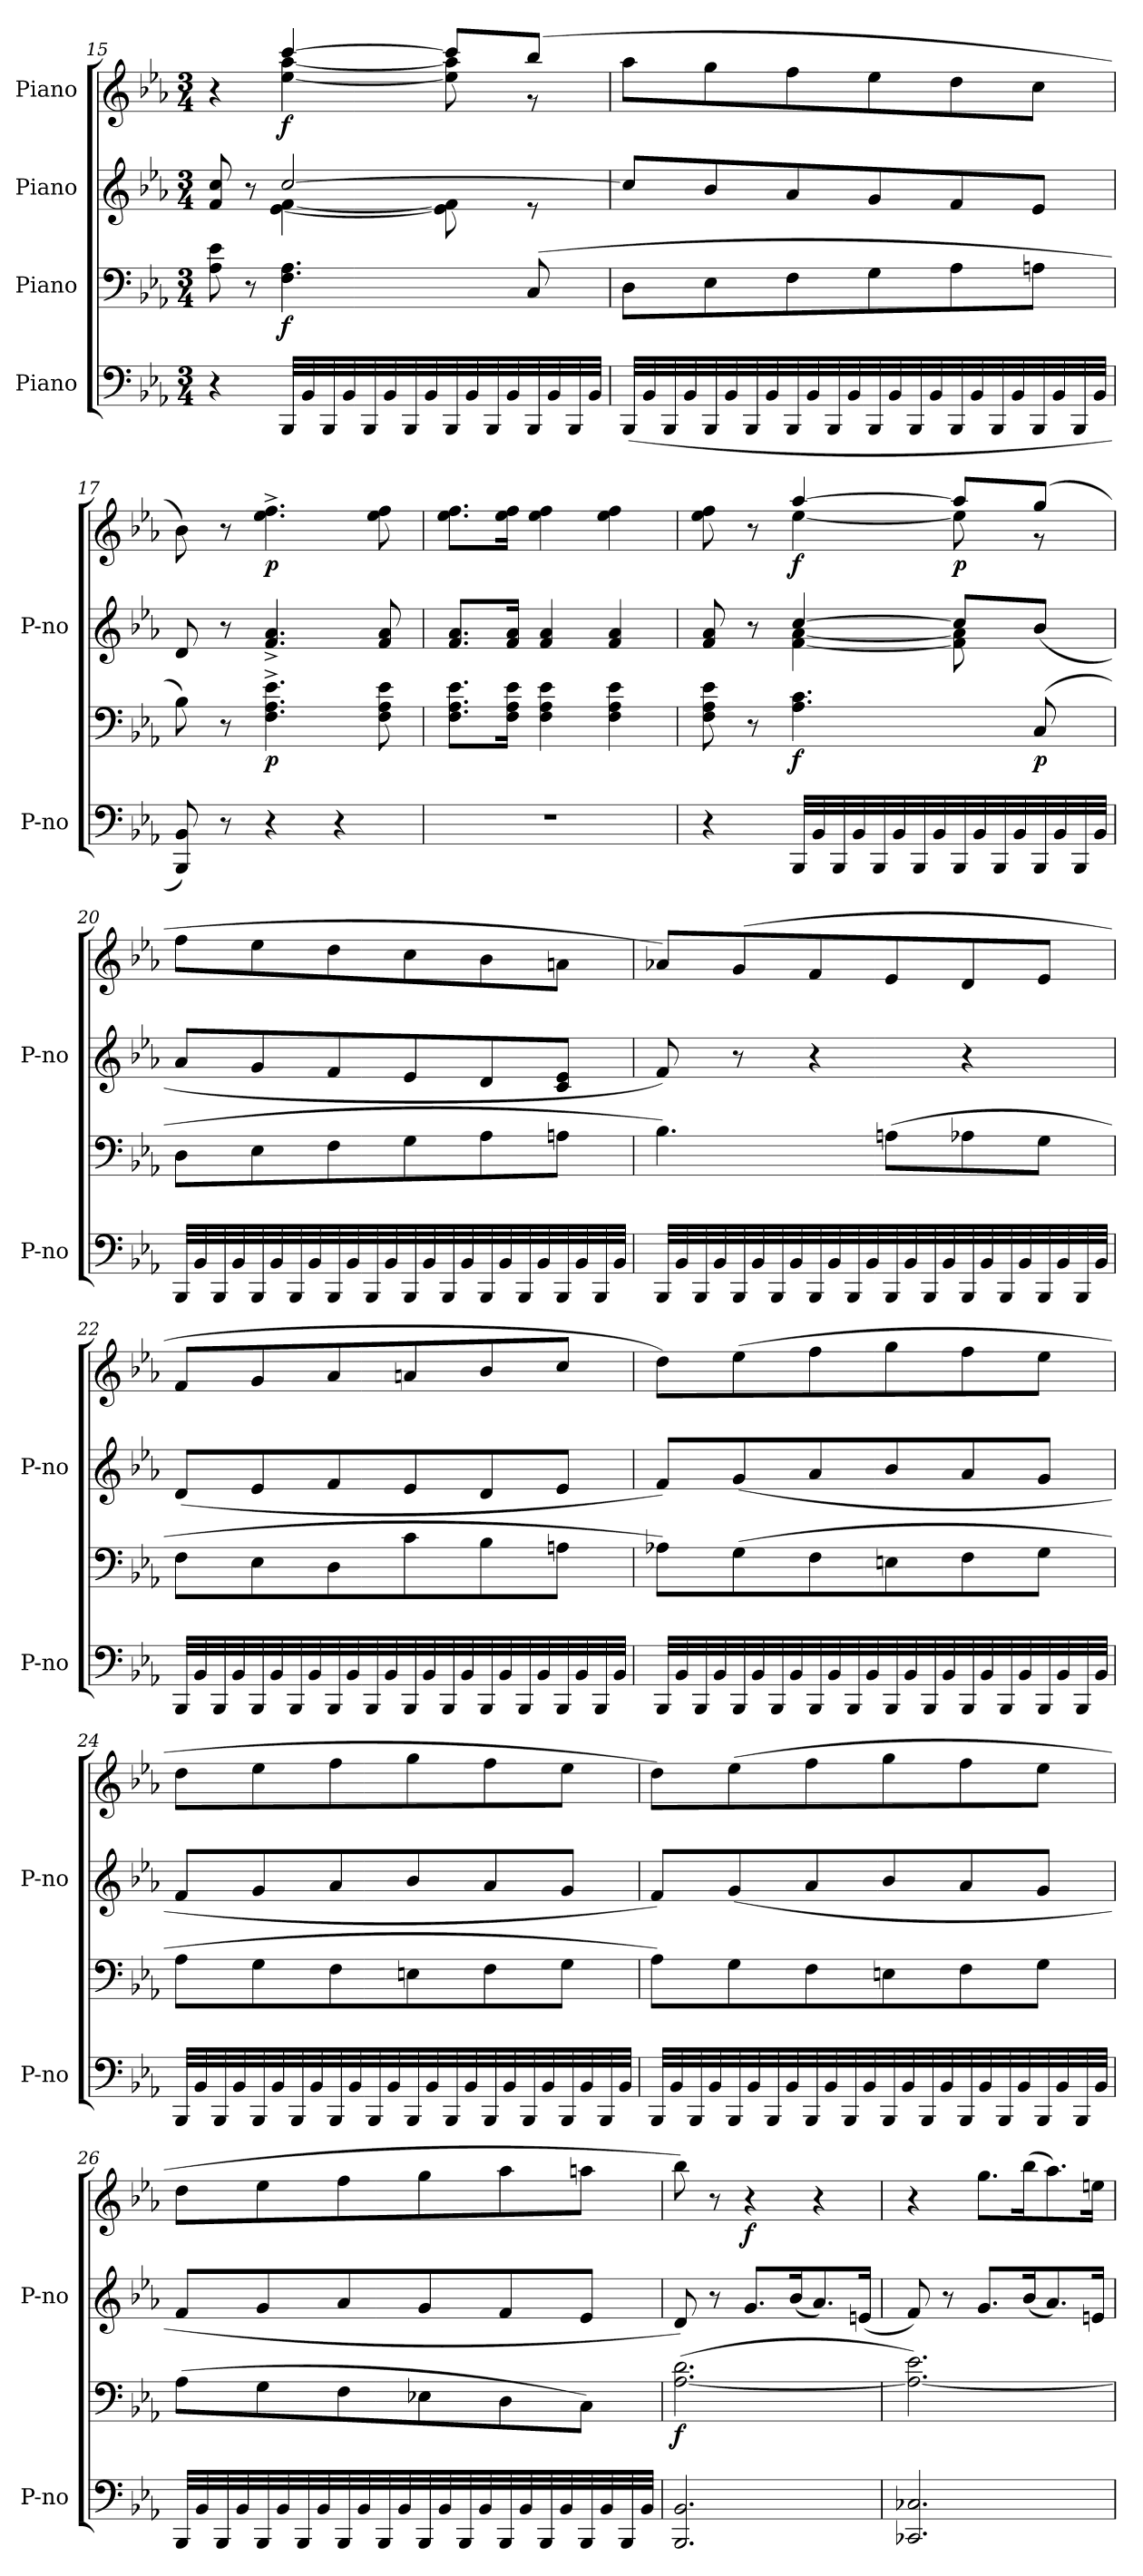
**kern	**kern	**dynam	**kern	**kern	**dynam
*part4	*part3	*part3	*part2	*part1	*part1
*staff4	*staff3	*staff3	*staff2	*staff1	*staff1
*I"Piano	*I"Piano	*	*I"Piano	*I"Piano	*
*I'P-no	*	*	*I'P-no	*	*
*clefF4	*clefF4	*	*clefG2	*clefG2	*
*k[b-e-a-]	*k[b-e-a-]	*	*k[b-e-a-]	*k[b-e-a-]	*
*E-:	*E-:	*	*E-:	*E-:	*
*M3/4	*M3/4	*	*M3/4	*M3/4	*
=15	=15	=15	=15	=15	=15
*	*	*	*^	*^	*
4r	8A-\ 8e-\	.	8f/ 8cc/	4ryy	4r	4ryy	.
.	8r	.	8r	.	.	.	.
32BBB-/LLL	4.F\ 4.A-\	f	[2cc/	[4e-\ [4f\	[4ccc/	[4ee-\ [4aa-\	f
32BB-/	.	.	.	.	.	.	.
32BBB-/	.	.	.	.	.	.	.
32BB-/	.	.	.	.	.	.	.
32BBB-/	.	.	.	.	.	.	.
32BB-/	.	.	.	.	.	.	.
32BBB-/	.	.	.	.	.	.	.
32BB-/	.	.	.	.	.	.	.
32BBB-/	.	.	.	8e-]\ 8f]\	8ccc/L]	8ee-]\ 8aa-]\	.
32BB-/	.	.	.	.	.	.	.
32BBB-/	.	.	.	.	.	.	.
32BB-/	.	.	.	.	.	.	.
32BBB-/	(8C/	.	.	8r	(8bb-/J	8r	.
32BB-/	.	.	.	.	.	.	.
32BBB-/	.	.	.	.	.	.	.
32BB-/JJJ	.	.	.	.	.	.	.
*	*	*	*v	*v	*	*	*
*	*	*	*	*v	*v	*
=16	=16	=16	=16	=16	=16
(32BBB-/LLL	8D\L	.	8cc/L]	8aa-\L	.
32BB-/	.	.	.	.	.
32BBB-/	.	.	.	.	.
32BB-/	.	.	.	.	.
32BBB-/	8E-\	.	8b-/	8gg\	.
32BB-/	.	.	.	.	.
32BBB-/	.	.	.	.	.
32BB-/	.	.	.	.	.
32BBB-/	8F\	.	8a-/	8ff\	.
32BB-/	.	.	.	.	.
32BBB-/	.	.	.	.	.
32BB-/	.	.	.	.	.
32BBB-/	8G\	.	8g/	8ee-\	.
32BB-/	.	.	.	.	.
32BBB-/	.	.	.	.	.
32BB-/	.	.	.	.	.
32BBB-/	8A-\	.	8f/	8dd\	.
32BB-/	.	.	.	.	.
32BBB-/	.	.	.	.	.
32BB-/	.	.	.	.	.
32BBB-/	8An\J	.	8e-/J	8cc\J	.
32BB-/	.	.	.	.	.
32BBB-/	.	.	.	.	.
32BB-/JJJ	.	.	.	.	.
=17	=17	=17	=17	=17	=17
8BBB-/ 8BB-/)	8B-\)	.	8d/	8b-\)	.
8r	8r	.	8r	8r	.
4r	4.F^\ 4.A-^\ 4.e-^\	p	4.f^/ 4.a-^/	4.ee-^\ 4.ff^\	p
4r	.	.	.	.	.
.	8F\ 8A-\ 8e-\	.	8f/ 8a-/	8ee-\ 8ff\	.
=18	=18	=18	=18	=18	=18
2.r	8.F\ 8.A-\ 8.e-\L	.	8.f/ 8.a-/L	8.ee-\ 8.ff\L	.
.	16F\ 16A-\ 16e-\Jk	.	16f/ 16a-/Jk	16ee-\ 16ff\Jk	.
.	4F\ 4A-\ 4e-\	.	4f/ 4a-/	4ee-\ 4ff\	.
.	4F\ 4A-\ 4e-\	.	4f/ 4a-/	4ee-\ 4ff\	.
=19	=19	=19	=19	=19	=19
*	*	*	*^	*^	*
4r	8F\ 8A-\ 8e-\	.	8f/ 8a-/	4ryy	8ee-\ 8ff\	4ryy	.
.	8r	.	8r	.	8r	.	.
32BBB-/LLL	4.A-\ 4.c\	f	[4cc/	[4f\ [4a-\	[4aa-/	[4ee-\	f
32BB-/	.	.	.	.	.	.	.
32BBB-/	.	.	.	.	.	.	.
32BB-/	.	.	.	.	.	.	.
32BBB-/	.	.	.	.	.	.	.
32BB-/	.	.	.	.	.	.	.
32BBB-/	.	.	.	.	.	.	.
32BB-/	.	.	.	.	.	.	.
32BBB-/	.	.	8cc/L]	8f]\ 8a-]\	8aa-/L]	8ee-\]	p
32BB-/	.	.	.	.	.	.	.
32BBB-/	.	.	.	.	.	.	.
32BB-/	.	.	.	.	.	.	.
32BBB-/	(8C/	p	(8b-/J	8ryy	(8gg/J	8r	.
32BB-/	.	.	.	.	.	.	.
32BBB-/	.	.	.	.	.	.	.
32BB-/JJJ	.	.	.	.	.	.	.
*	*	*	*v	*v	*	*	*
*	*	*	*	*v	*v	*
=20	=20	=20	=20	=20	=20
32BBB-/LLL	8D\L	.	8a-/L	8ff\L	.
32BB-/	.	.	.	.	.
32BBB-/	.	.	.	.	.
32BB-/	.	.	.	.	.
32BBB-/	8E-\	.	8g/	8ee-\	.
32BB-/	.	.	.	.	.
32BBB-/	.	.	.	.	.
32BB-/	.	.	.	.	.
32BBB-/	8F\	.	8f/	8dd\	.
32BB-/	.	.	.	.	.
32BBB-/	.	.	.	.	.
32BB-/	.	.	.	.	.
32BBB-/	8G\	.	8e-/	8cc\	.
32BB-/	.	.	.	.	.
32BBB-/	.	.	.	.	.
32BB-/	.	.	.	.	.
32BBB-/	8A-\	.	8d/	8b-\	.
32BB-/	.	.	.	.	.
32BBB-/	.	.	.	.	.
32BB-/	.	.	.	.	.
32BBB-/	8An\J	.	8c/ 8e-/J	8an\J	.
32BB-/	.	.	.	.	.
32BBB-/	.	.	.	.	.
32BB-/JJJ	.	.	.	.	.
=21	=21	=21	=21	=21	=21
32BBB-/LLL	4.B-\)	.	8f/)	8a-X/L)	.
32BB-/	.	.	.	.	.
32BBB-/	.	.	.	.	.
32BB-/	.	.	.	.	.
32BBB-/	.	.	8r	(8g/	.
32BB-/	.	.	.	.	.
32BBB-/	.	.	.	.	.
32BB-/	.	.	.	.	.
32BBB-/	.	.	4r	8f/	.
32BB-/	.	.	.	.	.
32BBB-/	.	.	.	.	.
32BB-/	.	.	.	.	.
32BBB-/	(8An\L	.	.	8e-/	.
32BB-/	.	.	.	.	.
32BBB-/	.	.	.	.	.
32BB-/	.	.	.	.	.
32BBB-/	8A-X\	.	4r	8d/	.
32BB-/	.	.	.	.	.
32BBB-/	.	.	.	.	.
32BB-/	.	.	.	.	.
32BBB-/	8G\J	.	.	8e-/J	.
32BB-/	.	.	.	.	.
32BBB-/	.	.	.	.	.
32BB-/JJJ	.	.	.	.	.
=22	=22	=22	=22	=22	=22
32BBB-/LLL	8F\L	.	(8d/L	8f/L	.
32BB-/	.	.	.	.	.
32BBB-/	.	.	.	.	.
32BB-/	.	.	.	.	.
32BBB-/	8E-\	.	8e-/	8g/	.
32BB-/	.	.	.	.	.
32BBB-/	.	.	.	.	.
32BB-/	.	.	.	.	.
32BBB-/	8D\	.	8f/	8a-/	.
32BB-/	.	.	.	.	.
32BBB-/	.	.	.	.	.
32BB-/	.	.	.	.	.
32BBB-/	8c\	.	8e-/	8an/	.
32BB-/	.	.	.	.	.
32BBB-/	.	.	.	.	.
32BB-/	.	.	.	.	.
32BBB-/	8B-\	.	8d/	8b-/	.
32BB-/	.	.	.	.	.
32BBB-/	.	.	.	.	.
32BB-/	.	.	.	.	.
32BBB-/	8An\J	.	8e-/J	8cc/J	.
32BB-/	.	.	.	.	.
32BBB-/	.	.	.	.	.
32BB-/JJJ	.	.	.	.	.
=23	=23	=23	=23	=23	=23
32BBB-/LLL	8A-X\L)	.	8f/L)	8dd\L)	.
32BB-/	.	.	.	.	.
32BBB-/	.	.	.	.	.
32BB-/	.	.	.	.	.
32BBB-/	(8G\	.	(8g/	(8ee-\	.
32BB-/	.	.	.	.	.
32BBB-/	.	.	.	.	.
32BB-/	.	.	.	.	.
32BBB-/	8F\	.	8a-/	8ff\	.
32BB-/	.	.	.	.	.
32BBB-/	.	.	.	.	.
32BB-/	.	.	.	.	.
32BBB-/	8En\	.	8b-/	8gg\	.
32BB-/	.	.	.	.	.
32BBB-/	.	.	.	.	.
32BB-/	.	.	.	.	.
32BBB-/	8F\	.	8a-/	8ff\	.
32BB-/	.	.	.	.	.
32BBB-/	.	.	.	.	.
32BB-/	.	.	.	.	.
32BBB-/	8G\J	.	8g/J	8ee-\J	.
32BB-/	.	.	.	.	.
32BBB-/	.	.	.	.	.
32BB-/JJJ	.	.	.	.	.
=24	=24	=24	=24	=24	=24
32BBB-/LLL	8A-\L	.	8f/L	8dd\L	.
32BB-/	.	.	.	.	.
32BBB-/	.	.	.	.	.
32BB-/	.	.	.	.	.
32BBB-/	8G\	.	8g/	8ee-\	.
32BB-/	.	.	.	.	.
32BBB-/	.	.	.	.	.
32BB-/	.	.	.	.	.
32BBB-/	8F\	.	8a-/	8ff\	.
32BB-/	.	.	.	.	.
32BBB-/	.	.	.	.	.
32BB-/	.	.	.	.	.
32BBB-/	8En\	.	8b-/	8gg\	.
32BB-/	.	.	.	.	.
32BBB-/	.	.	.	.	.
32BB-/	.	.	.	.	.
32BBB-/	8F\	.	8a-/	8ff\	.
32BB-/	.	.	.	.	.
32BBB-/	.	.	.	.	.
32BB-/	.	.	.	.	.
32BBB-/	8G\J	.	8g/J	8ee-\J	.
32BB-/	.	.	.	.	.
32BBB-/	.	.	.	.	.
32BB-/JJJ	.	.	.	.	.
=25	=25	=25	=25	=25	=25
32BBB-/LLL	8A-\L)	.	8f/L)	8dd\L)	.
32BB-/	.	.	.	.	.
32BBB-/	.	.	.	.	.
32BB-/	.	.	.	.	.
32BBB-/	8G\	.	(8g/	(8ee-\	.
32BB-/	.	.	.	.	.
32BBB-/	.	.	.	.	.
32BB-/	.	.	.	.	.
32BBB-/	8F\	.	8a-/	8ff\	.
32BB-/	.	.	.	.	.
32BBB-/	.	.	.	.	.
32BB-/	.	.	.	.	.
32BBB-/	8En\	.	8b-/	8gg\	.
32BB-/	.	.	.	.	.
32BBB-/	.	.	.	.	.
32BB-/	.	.	.	.	.
32BBB-/	8F\	.	8a-/	8ff\	.
32BB-/	.	.	.	.	.
32BBB-/	.	.	.	.	.
32BB-/	.	.	.	.	.
32BBB-/	8G\J	.	8g/J	8ee-\J	.
32BB-/	.	.	.	.	.
32BBB-/	.	.	.	.	.
32BB-/JJJ	.	.	.	.	.
=26	=26	=26	=26	=26	=26
32BBB-/LLL	(8A-\L	.	8f/L	8dd\L	.
32BB-/	.	.	.	.	.
32BBB-/	.	.	.	.	.
32BB-/	.	.	.	.	.
32BBB-/	8G\	.	8g/	8ee-\	.
32BB-/	.	.	.	.	.
32BBB-/	.	.	.	.	.
32BB-/	.	.	.	.	.
32BBB-/	8F\	.	8a-/	8ff\	.
32BB-/	.	.	.	.	.
32BBB-/	.	.	.	.	.
32BB-/	.	.	.	.	.
32BBB-/	8E-X\	.	8g/	8gg\	.
32BB-/	.	.	.	.	.
32BBB-/	.	.	.	.	.
32BB-/	.	.	.	.	.
32BBB-/	8D\	.	8f/	8aa-\	.
32BB-/	.	.	.	.	.
32BBB-/	.	.	.	.	.
32BB-/	.	.	.	.	.
32BBB-/	8C\J)	.	8e-/J	8aan\J	.
32BB-/	.	.	.	.	.
32BBB-/	.	.	.	.	.
32BB-/JJJ	.	.	.	.	.
=27	=27	=27	=27	=27	=27
2.BBB-/ 2.BB-/	([2.A-\ 2.d\	f	8d/)	8bb-\)	.
.	.	.	8r	8r	.
.	.	.	8.g/L	4r	f
.	.	.	(16b-/K	.	.
.	.	.	8.a-/)	4r	.
.	.	.	(16en/Jk	.	.
=28	=28	=28	=28	=28	=28
2.CC-X/ 2.C-X/	2.A-_\ 2.e-\)	.	8f/)	4r	.
.	.	.	8r	.	.
.	.	.	8.g/L	8.gg\L	.
.	.	.	(16b-/K	(16bb-\K	.
.	.	.	8.a-/)	8.aa-\)	.
.	.	.	16en/Jk	16een\Jk	.
=	=	=	=	=	=
*-	*-	*-	*-	*-	*-
